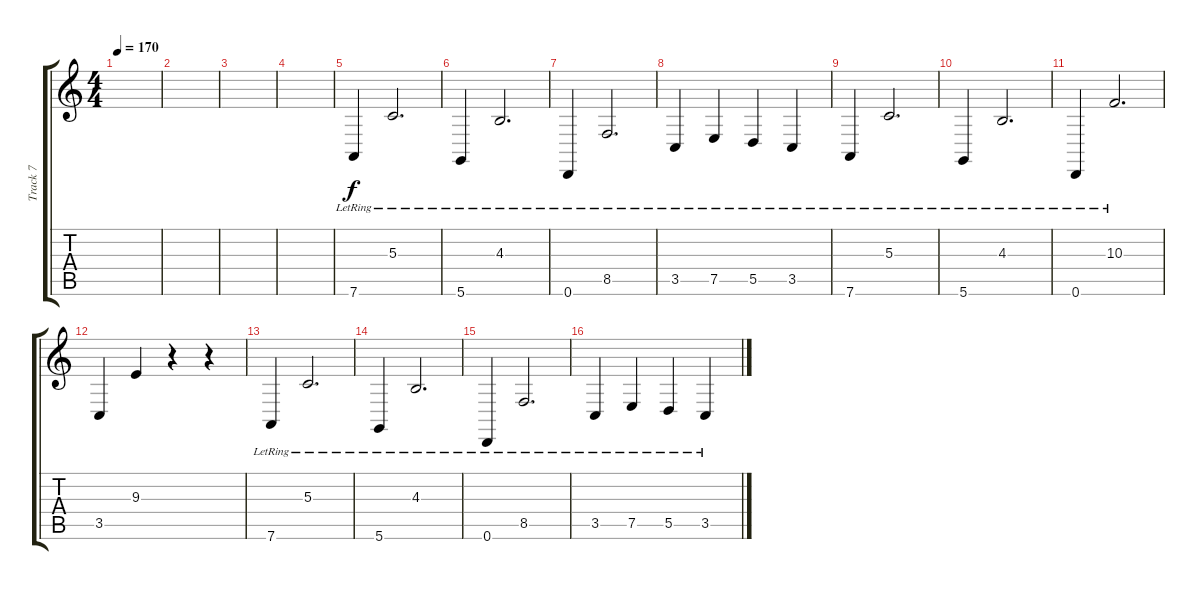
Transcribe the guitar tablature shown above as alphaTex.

\track ("Track 7" "Track 7") {instrument brightacousticpiano}
\staff {score tabs}
\tuning (E4 B3 G3 D3 A2 D2) {hide}
\ts (4 4)
\tempo 170
\clef g2
\ks c
|
|
|
|
7.6{lr}.4 5.3{lr}.2{d} |
5.6{lr}.4 4.3{lr}.2{d} |
0.6{lr}.4 8.5{lr}.2{d} |
3.5{lr}.4 7.5{lr}.4 5.5{lr}.4 3.5{lr}.4 |
7.6{lr}.4 5.3{lr}.2{d} |
5.6{lr}.4 4.3{lr}.2{d} |
0.6{lr}.4 10.3{lr}.2{d} |
3.5.4 9.3.4 r.4 r.4 |
7.6{lr}.4 5.3{lr}.2{d} |
5.6{lr}.4 4.3{lr}.2{d} |
0.6{lr}.4 8.5{lr}.2{d} |
3.5{lr}.4 7.5{lr}.4 5.5{lr}.4 3.5{lr}.4
